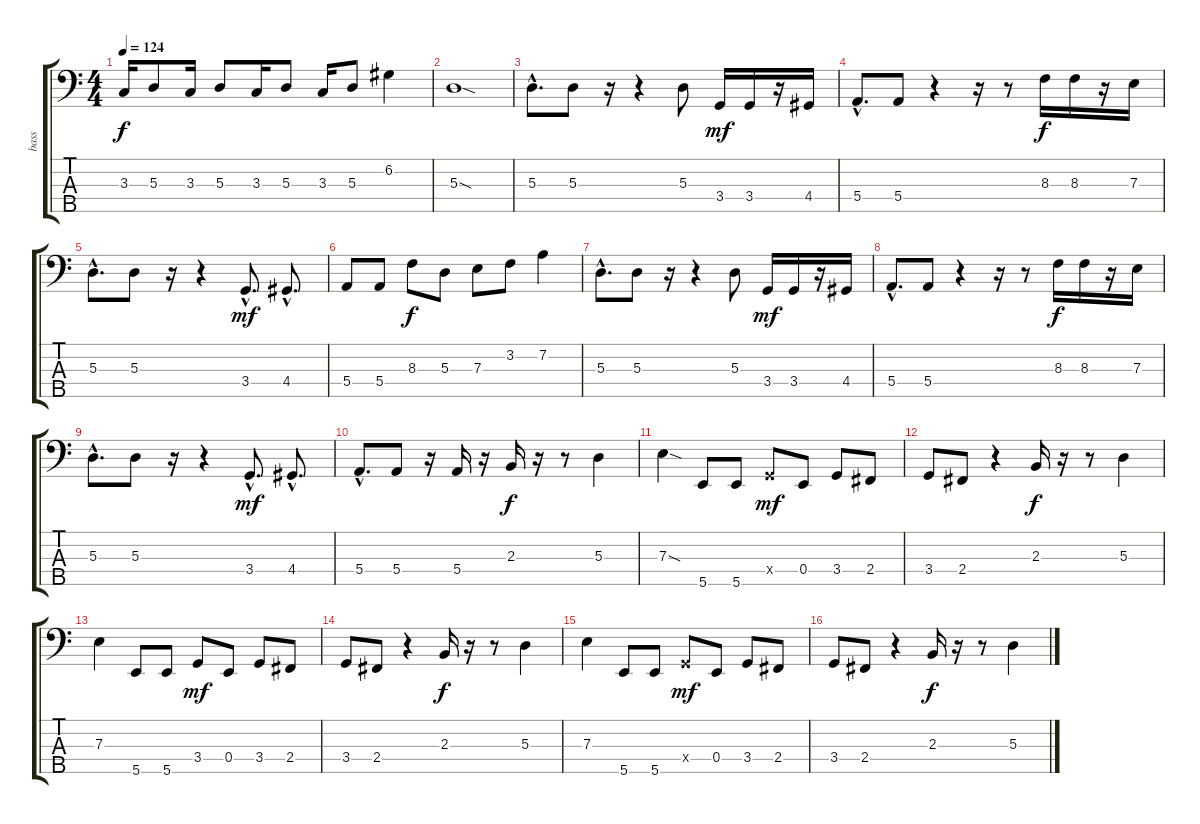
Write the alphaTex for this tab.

\track ("bass" "bass") {instrument electricbassfinger}
\staff {score tabs}
\tuning (G2 D2 A1 E1 B0) {hide}
\ts (4 4)
\tempo 124
\clef f4
\ks c
3.3.16{dy f} 5.3.8 3.3.16 5.3.8 3.3.16 5.3.8 3.3.16 5.3.8 6.2.4 |
5.3{sod}.1 |
5.3{hac}.8{d} 5.3.8 r.16 r.4 5.3.8 3.4.16{dy mf} 3.4.16 r.16 4.4.16 |
5.4{hac}.8{d} 5.4.8 r.4 r.16 r.8 8.3.16{dy f} 8.3.16 r.16 7.3.16 |
5.3{hac}.8{d} 5.3.8 r.16 r.4 3.4{hac}.8{d dy mf} 4.4{hac}.8{d} |
5.4.8 5.4.8 8.3.8{dy f} 5.3.8 7.3.8 3.2.8 7.2.4 |
5.3{hac}.8{d} 5.3.8 r.16 r.4 5.3.8 3.4.16{dy mf} 3.4.16 r.16 4.4.16 |
5.4{hac}.8{d} 5.4.8 r.4 r.16 r.8 8.3.16{dy f} 8.3.16 r.16 7.3.16 |
5.3{hac}.8{d} 5.3.8 r.16 r.4 3.4{hac}.8{d dy mf} 4.4{hac}.8{d} |
5.4{hac}.8{d} 5.4.8 r.16 5.4.16 r.16 2.3.16{dy f} r.16 r.8 5.3.4 |
7.3{sod}.4 5.5.8 5.5.8 3.4{x}.8{dy mf} 0.4.8 3.4.8 2.4.8 |
3.4.8 2.4.8 r.4 2.3.16{dy f} r.16 r.8 5.3.4 |
7.3.4 5.5.8 5.5.8 3.4.8{dy mf} 0.4.8 3.4.8 2.4.8 |
3.4.8 2.4.8 r.4 2.3.16{dy f} r.16 r.8 5.3.4 |
7.3.4 5.5.8 5.5.8 3.4{x}.8{dy mf} 0.4.8 3.4.8 2.4.8 |
3.4.8 2.4.8 r.4 2.3.16{dy f} r.16 r.8 5.3.4
